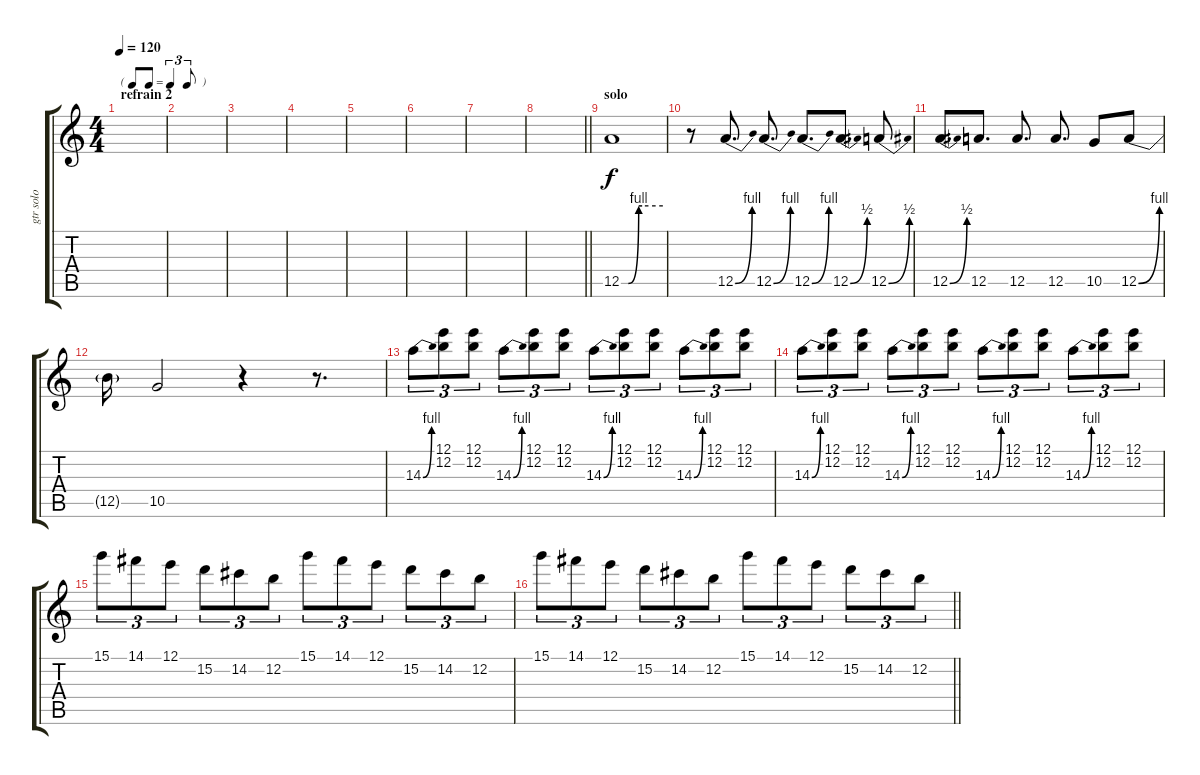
\track ("gtr solo" "gtr solo") {instrument distortionguitar}
\staff {score tabs}
\tuning (E4 B3 G3 D3 A2 E2) {hide}
\ts (4 4)
\tf triplet8th
\section ("" "refrain 2")
\tempo 120
\clef g2
\ks c
|
|
|
|
|
|
|
\barLineRight lightlight
|
\section ("" "solo")
12.5{be (custom 0 0 10 0 25 4 30 4 60 4)}.1 |
r.8 12.5{be (bend 0 0 60 4)}.8{d} 12.5{be (bend 0 0 60 4)}.8{d} 12.5{be (bend 0 0 60 4)}.8{d} 12.5{be (bend 0 0 60 2)}.8{d} 12.5{be (bend 0 0 60 2)}.8 |
12.5{be (bend 0 0 60 2)}.8{d} 12.5.8{d} 12.5.8{d} 12.5.8{d} 10.5.8 12.5{be (bend 0 0 60 4)}.8 |
12.5{t}.16 10.5.2 r.4 r.8{d} |
14.3{be (bend 0 0 60 4)}.8{tu (3 2)} (12.1 12.2).8{tu (3 2)} (12.1 12.2).8{tu (3 2)} 14.3{be (bend 0 0 60 4)}.8{tu (3 2)} (12.1 12.2).8{tu (3 2)} (12.1 12.2).8{tu (3 2)} 14.3{be (bend 0 0 60 4)}.8{tu (3 2)} (12.1 12.2).8{tu (3 2)} (12.1 12.2).8{tu (3 2)} 14.3{be (bend 0 0 60 4)}.8{tu (3 2)} (12.1 12.2).8{tu (3 2)} (12.1 12.2).8{tu (3 2)} |
14.3{be (bend 0 0 60 4)}.8{tu (3 2)} (12.1 12.2).8{tu (3 2)} (12.1 12.2).8{tu (3 2)} 14.3{be (bend 0 0 60 4)}.8{tu (3 2)} (12.1 12.2).8{tu (3 2)} (12.1 12.2).8{tu (3 2)} 14.3{be (bend 0 0 60 4)}.8{tu (3 2)} (12.1 12.2).8{tu (3 2)} (12.1 12.2).8{tu (3 2)} 14.3{be (bend 0 0 60 4)}.8{tu (3 2)} (12.1 12.2).8{tu (3 2)} (12.1 12.2).8{tu (3 2)} |
15.1.8{tu (3 2)} 14.1.8{tu (3 2)} 12.1.8{tu (3 2)} 15.2.8{tu (3 2)} 14.2.8{tu (3 2)} 12.2.8{tu (3 2)} 15.1.8{tu (3 2)} 14.1.8{tu (3 2)} 12.1.8{tu (3 2)} 15.2.8{tu (3 2)} 14.2.8{tu (3 2)} 12.2.8{tu (3 2)} |
\barLineRight lightlight
15.1.8{tu (3 2)} 14.1.8{tu (3 2)} 12.1.8{tu (3 2)} 15.2.8{tu (3 2)} 14.2.8{tu (3 2)} 12.2.8{tu (3 2)} 15.1.8{tu (3 2)} 14.1.8{tu (3 2)} 12.1.8{tu (3 2)} 15.2.8{tu (3 2)} 14.2.8{tu (3 2)} 12.2.8{tu (3 2)}
